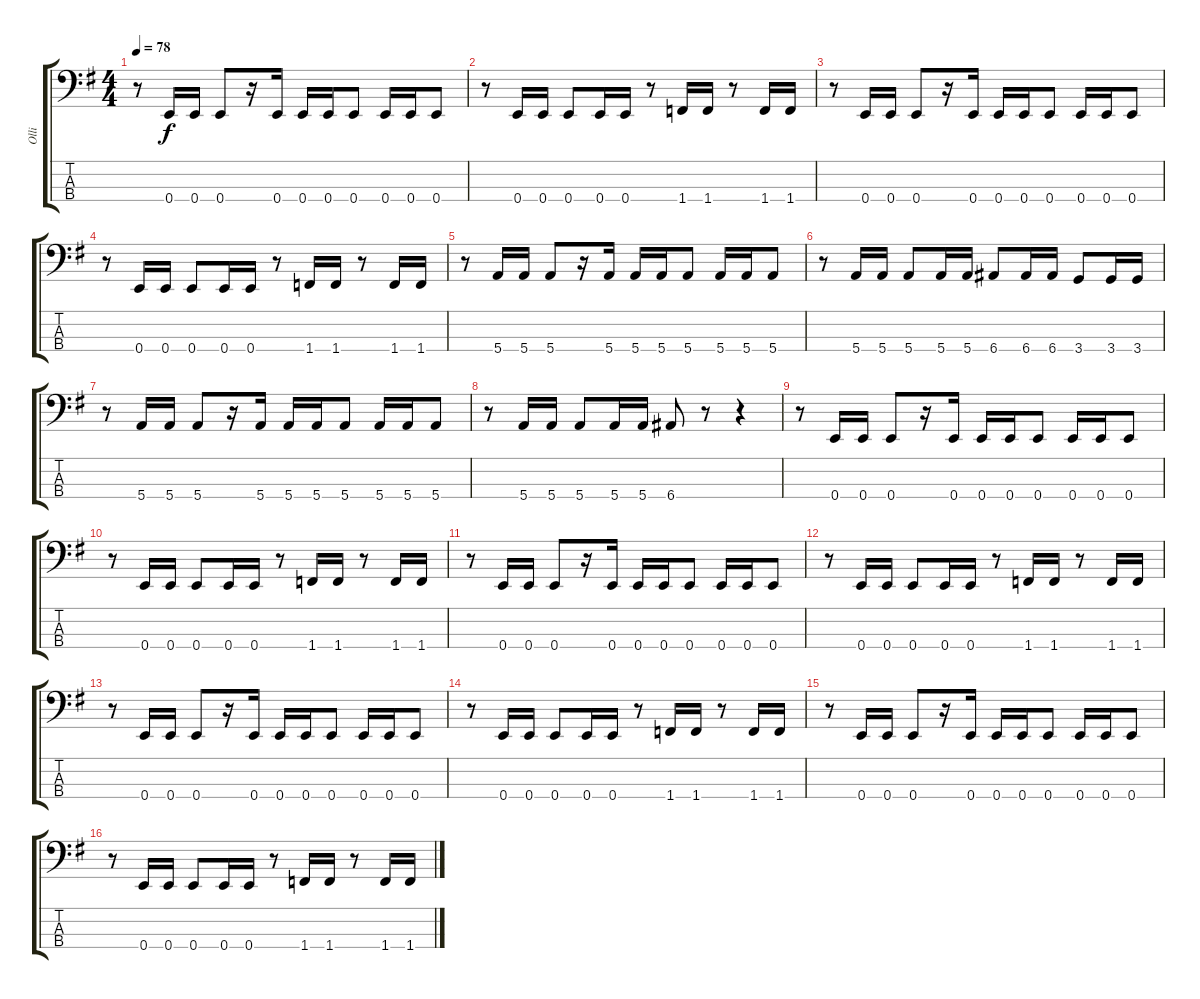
\track ("Olli" "Olli") {instrument electricbassfinger}
\staff {score tabs}
\tuning (G2 D2 A1 E1) {hide}
\ts (4 4)
\tempo 78
\clef f4
\ks g
r.8{dy f} 0.4.16 0.4.16 0.4.8 r.16 0.4.16 0.4.16 0.4.16 0.4.8 0.4.16 0.4.16 0.4.8 |
r.8 0.4.16 0.4.16 0.4.8 0.4.16 0.4.16 r.8 1.4.16 1.4.16 r.8 1.4.16 1.4.16 |
r.8 0.4.16 0.4.16 0.4.8 r.16 0.4.16 0.4.16 0.4.16 0.4.8 0.4.16 0.4.16 0.4.8 |
r.8 0.4.16 0.4.16 0.4.8 0.4.16 0.4.16 r.8 1.4.16 1.4.16 r.8 1.4.16 1.4.16 |
r.8 5.4.16 5.4.16 5.4.8 r.16 5.4.16 5.4.16 5.4.16 5.4.8 5.4.16 5.4.16 5.4.8 |
r.8 5.4.16 5.4.16 5.4.8 5.4.16 5.4.16 6.4.8 6.4.16 6.4.16 3.4.8 3.4.16 3.4.16 |
r.8 5.4.16 5.4.16 5.4.8 r.16 5.4.16 5.4.16 5.4.16 5.4.8 5.4.16 5.4.16 5.4.8 |
r.8 5.4.16 5.4.16 5.4.8 5.4.16 5.4.16 6.4.8 r.8 r.4 |
r.8 0.4.16 0.4.16 0.4.8 r.16 0.4.16 0.4.16 0.4.16 0.4.8 0.4.16 0.4.16 0.4.8 |
r.8 0.4.16 0.4.16 0.4.8 0.4.16 0.4.16 r.8 1.4.16 1.4.16 r.8 1.4.16 1.4.16 |
r.8 0.4.16 0.4.16 0.4.8 r.16 0.4.16 0.4.16 0.4.16 0.4.8 0.4.16 0.4.16 0.4.8 |
r.8 0.4.16 0.4.16 0.4.8 0.4.16 0.4.16 r.8 1.4.16 1.4.16 r.8 1.4.16 1.4.16 |
r.8 0.4.16 0.4.16 0.4.8 r.16 0.4.16 0.4.16 0.4.16 0.4.8 0.4.16 0.4.16 0.4.8 |
r.8 0.4.16 0.4.16 0.4.8 0.4.16 0.4.16 r.8 1.4.16 1.4.16 r.8 1.4.16 1.4.16 |
r.8 0.4.16 0.4.16 0.4.8 r.16 0.4.16 0.4.16 0.4.16 0.4.8 0.4.16 0.4.16 0.4.8 |
r.8 0.4.16 0.4.16 0.4.8 0.4.16 0.4.16 r.8 1.4.16 1.4.16 r.8 1.4.16 1.4.16
